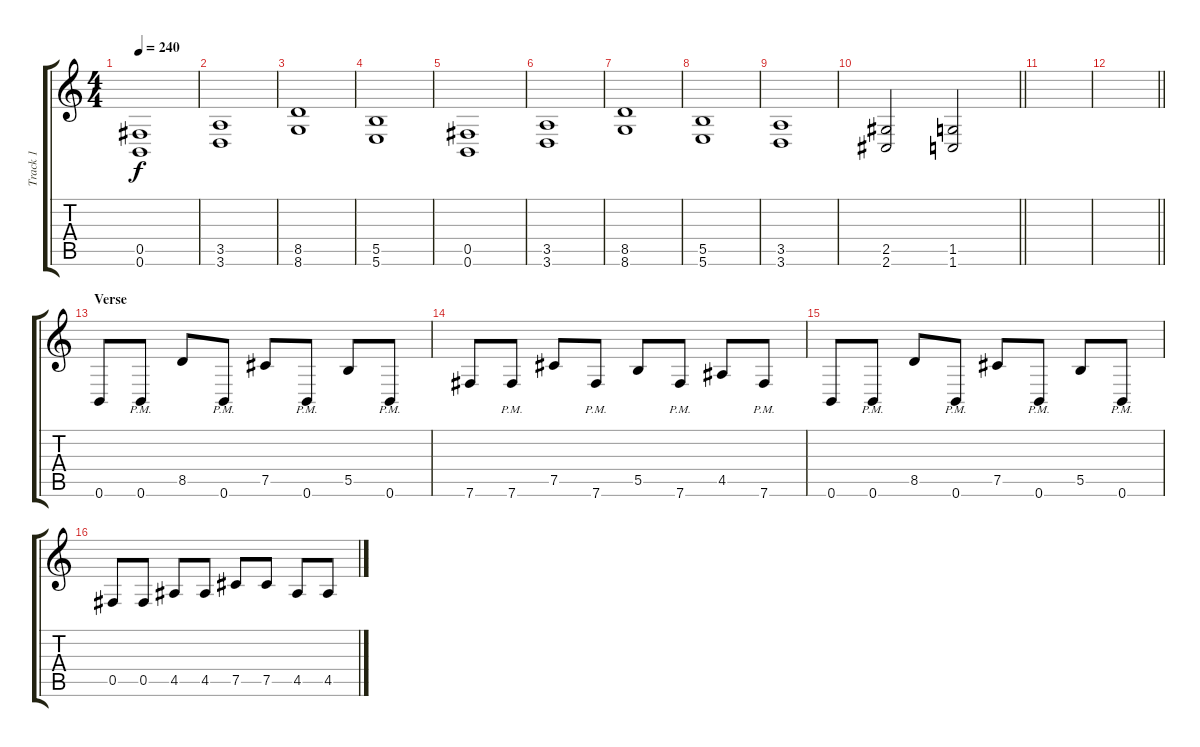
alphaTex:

\track ("Track 1" "Track 1") {instrument distortionguitar}
\staff {score tabs}
\tuning (Db4 Ab3 E3 B2 Gb2 B1) {hide}
\ts (4 4)
\tempo 240
\clef g2
\ks c
(0.5 0.6).1{dy f} |
(3.5 3.6).1 |
(8.5 8.6).1 |
(5.5 5.6).1 |
(0.5 0.6).1 |
(3.5 3.6).1 |
(8.5 8.6).1 |
(5.5 5.6).1 |
(3.5 3.6).1 |
\barLineRight lightlight
(2.5 2.6).2 (1.5 1.6).2 |
|
\barLineRight lightlight
|
\section ("" "Verse")
0.6.8 0.6{pm}.8 8.5.8 0.6{pm}.8 7.5.8 0.6{pm}.8 5.5.8 0.6{pm}.8 |
7.6.8 7.6{pm}.8 7.5.8 7.6{pm}.8 5.5.8 7.6{pm}.8 4.5.8 7.6{pm}.8 |
0.6.8 0.6{pm}.8 8.5.8 0.6{pm}.8 7.5.8 0.6{pm}.8 5.5.8 0.6{pm}.8 |
0.5.8 0.5.8 4.5.8 4.5.8 7.5.8 7.5.8 4.5.8 4.5.8
